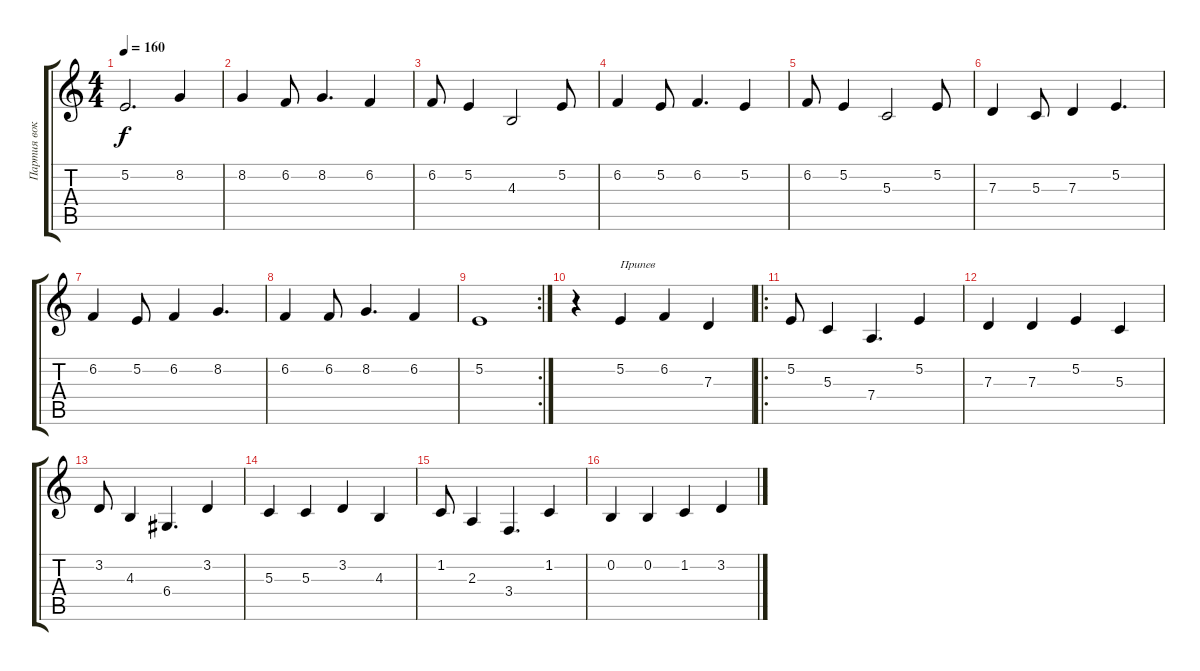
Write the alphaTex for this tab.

\track ("Партия вокала" "Партия вок") {instrument lead5charang}
\staff {score tabs}
\tuning (E4 B3 G3 D3 A2 E2) {hide}
\ts (4 4)
\tempo 160
\clef g2
\ks aminor
5.2.2{d dy f} 8.2.4 |
8.2.4 6.2.8 8.2.4{d} 6.2.4 |
6.2.8 5.2.4 4.3.2 5.2.8 |
6.2.4 5.2.8 6.2.4{d} 5.2.4 |
6.2.8 5.2.4 5.3.2 5.2.8 |
7.3.4 5.3.8 7.3.4 5.2.4{d} |
6.2.4 5.2.8 6.2.4 8.2.4{d} |
6.2.4 6.2.8 8.2.4{d} 6.2.4 |
\rc 2
5.2.1 |
r.4 5.2.4{txt "Припев"} 6.2.4 7.3.4 |
\ro
5.2.8 5.3.4 7.4.4{d} 5.2.4 |
7.3.4 7.3.4 5.2.4 5.3.4 |
3.2.8 4.3.4 6.4.4{d} 3.2.4 |
5.3.4 5.3.4 3.2.4 4.3.4 |
1.2.8 2.3.4 3.4.4{d} 1.2.4 |
0.2.4 0.2.4 1.2.4 3.2.4
